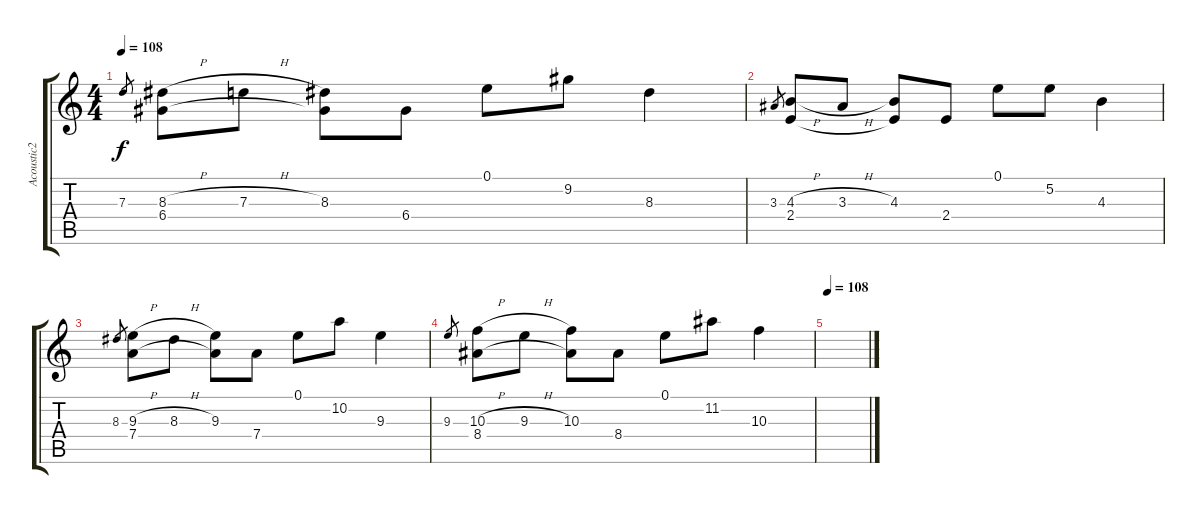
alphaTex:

\track ("Acoustic2" "Acoustic2") {instrument acousticguitarsteel}
\staff {score tabs}
\tuning (E4 B3 G3 D3 A2 E2) {hide}
\ts (4 4)
\tempo 108
\clef g2
\ks c
7.3.8{gr dy f} (8.3{h} 6.4).8{volume 14} 7.3{h}.8 (8.3 6.4{t}).8 6.4.8 0.1.8 9.2.8 8.3.4 |
3.3.8{gr} (4.3{h} 2.4).8 3.3{h}.8 (4.3 2.4{t}).8 2.4.8 0.1.8 5.2.8 4.3.4 |
8.3.8{gr} (9.3{h} 7.4).8 8.3{h}.8 (9.3 7.4{t}).8 7.4.8 0.1.8 10.2.8 9.3.4 |
9.3.8{gr} (10.3{h} 8.4).8 9.3{h}.8 (10.3 8.4{t}).8 8.4.8 0.1.8 11.2.8 10.3.4 |
\tempo 108
